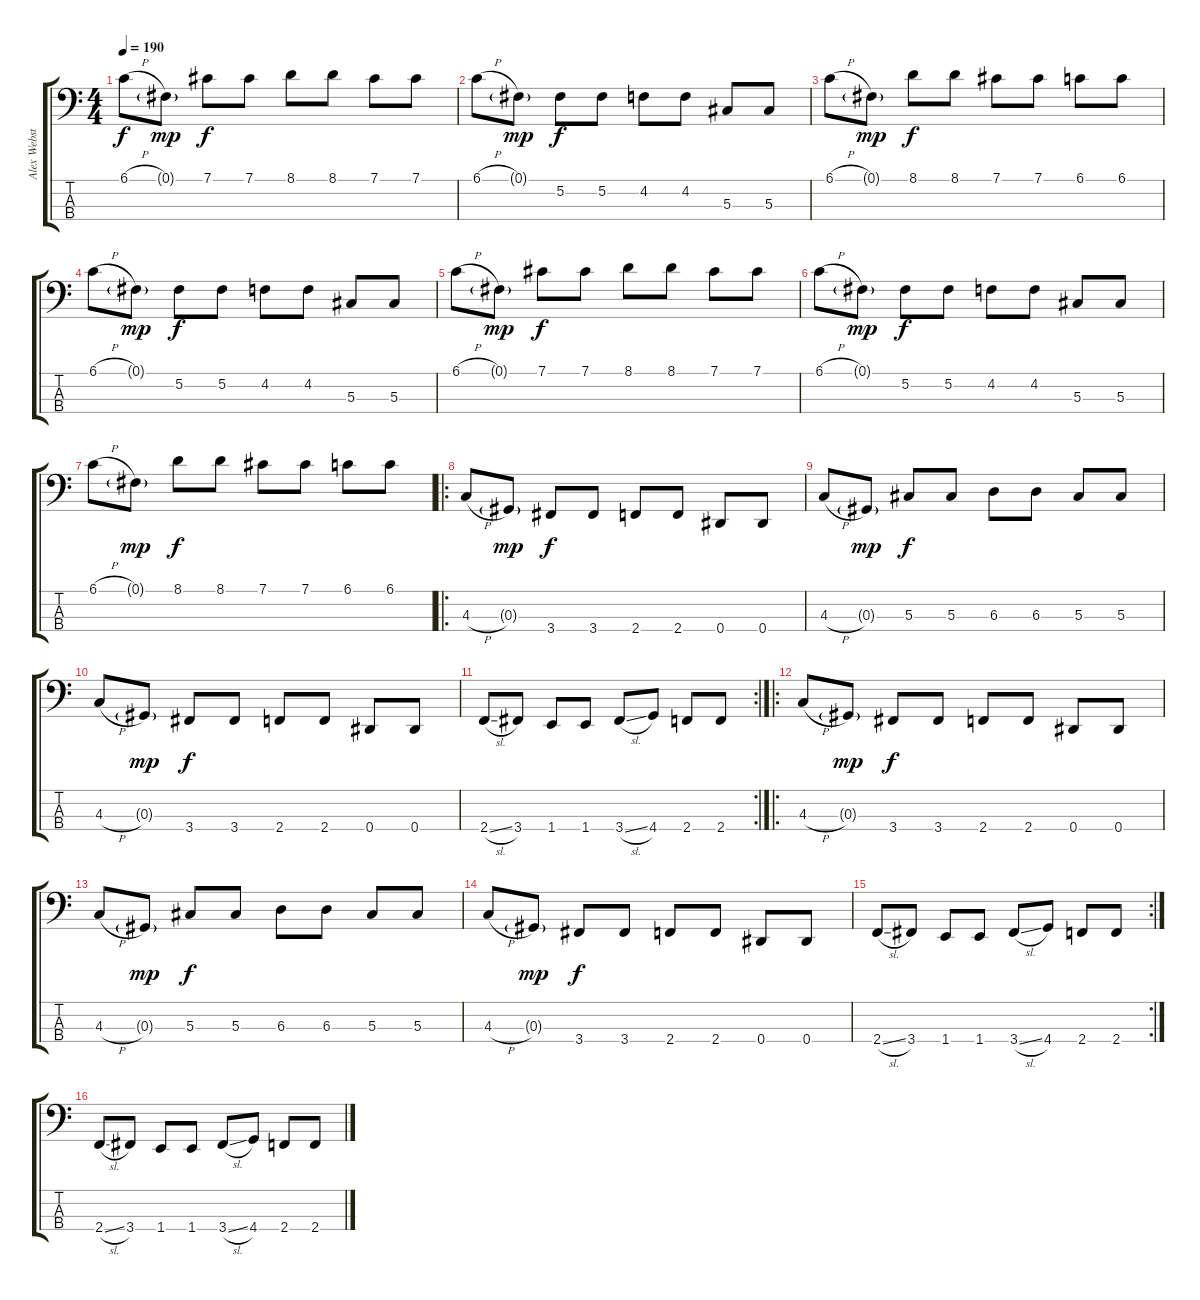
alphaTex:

\track ("Alex Webster" "Alex Webst") {instrument electricbassfinger}
\staff {score tabs}
\tuning (Gb2 Db2 Ab1 Eb1) {hide}
\ts (4 4)
\tempo 190
\clef f4
\ks c
6.1{h}.8{dy f} 0.1{g}.8{dy mp} 7.1.8{dy f} 7.1.8 8.1.8 8.1.8 7.1.8 7.1.8 |
6.1{h}.8 0.1{g}.8{dy mp} 5.2.8{dy f} 5.2.8 4.2.8 4.2.8 5.3.8 5.3.8 |
6.1{h}.8 0.1{g}.8{dy mp} 8.1.8{dy f} 8.1.8 7.1.8 7.1.8 6.1.8 6.1.8 |
6.1{h}.8 0.1{g}.8{dy mp} 5.2.8{dy f} 5.2.8 4.2.8 4.2.8 5.3.8 5.3.8 |
6.1{h}.8 0.1{g}.8{dy mp} 7.1.8{dy f} 7.1.8 8.1.8 8.1.8 7.1.8 7.1.8 |
6.1{h}.8 0.1{g}.8{dy mp} 5.2.8{dy f} 5.2.8 4.2.8 4.2.8 5.3.8 5.3.8 |
6.1{h}.8 0.1{g}.8{dy mp} 8.1.8{dy f} 8.1.8 7.1.8 7.1.8 6.1.8 6.1.8 |
\ro
4.3{h}.8 0.3{g}.8{dy mp} 3.4.8{dy f} 3.4.8 2.4.8 2.4.8 0.4.8 0.4.8 |
4.3{h}.8 0.3{g}.8{dy mp} 5.3.8{dy f} 5.3.8 6.3.8 6.3.8 5.3.8 5.3.8 |
4.3{h}.8 0.3{g}.8{dy mp} 3.4.8{dy f} 3.4.8 2.4.8 2.4.8 0.4.8 0.4.8 |
\rc 2
2.4{sl}.8 3.4.8 1.4.8 1.4.8 3.4{sl}.8 4.4.8 2.4.8 2.4.8 |
\ro
4.3{h}.8 0.3{g}.8{dy mp} 3.4.8{dy f} 3.4.8 2.4.8 2.4.8 0.4.8 0.4.8 |
4.3{h}.8 0.3{g}.8{dy mp} 5.3.8{dy f} 5.3.8 6.3.8 6.3.8 5.3.8 5.3.8 |
4.3{h}.8 0.3{g}.8{dy mp} 3.4.8{dy f} 3.4.8 2.4.8 2.4.8 0.4.8 0.4.8 |
\rc 2
2.4{sl}.8 3.4.8 1.4.8 1.4.8 3.4{sl}.8 4.4.8 2.4.8 2.4.8 |
2.4{sl}.8 3.4.8 1.4.8 1.4.8 3.4{sl}.8 4.4.8 2.4.8 2.4.8
